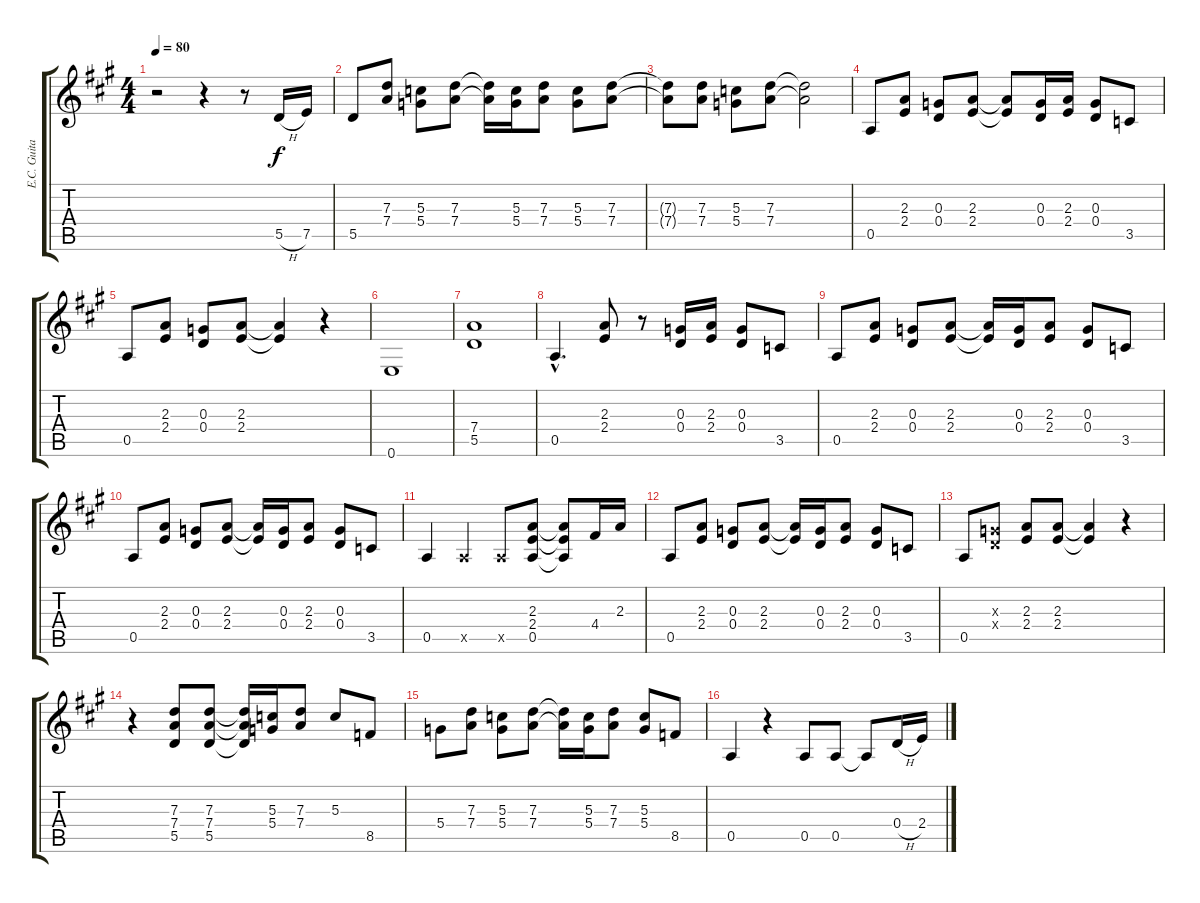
\track ("E.C. Guitar" "E.C. Guita") {instrument electricguitarclean}
\staff {score tabs}
\tuning (E4 B3 G3 D3 A2 E2) {hide}
\ts (4 4)
\tempo 80
\clef g2
\ks a
r.2{dy f} r.4 r.8 5.5{h}.16 7.5.16 |
5.5.8 (7.3 7.4).8 (5.3 5.4).8 (7.3 7.4).8 (7.3{t} 7.4{t}).16 (5.3 5.4).16 (7.3 7.4).8 (5.3 5.4).8 (7.3 7.4).8 |
(7.3{t} 7.4{t}).8 (7.3 7.4).8 (5.3 5.4).8 (7.3 7.4).8 (7.3{t} 7.4{t}).2 |
0.5.8 (2.3 2.4).8 (0.3 0.4).8 (2.3 2.4).8 (2.3{t} 2.4{t}).8 (0.3 0.4).16 (2.3 2.4).16 (0.3 0.4).8 3.5.8 |
0.5.8 (2.3 2.4).8 (0.3 0.4).8 (2.3 2.4).8 (2.3{t} 2.4{t}).4 r.4 |
0.6.1 |
(7.4 5.5).1 |
0.5{hac}.4{d} (2.3 2.4).8 r.8 (0.3 0.4).16 (2.3 2.4).16 (0.3 0.4).8 3.5.8 |
0.5.8 (2.3 2.4).8 (0.3 0.4).8 (2.3 2.4).8 (2.3{t} 2.4{t}).16 (0.3 0.4).16 (2.3 2.4).8 (0.3 0.4).8 3.5.8 |
0.5.8 (2.3 2.4).8 (0.3 0.4).8 (2.3 2.4).8 (2.3{t} 2.4{t}).16 (0.3 0.4).16 (2.3 2.4).8 (0.3 0.4).8 3.5.8 |
0.5.4 0.5{x}.4 0.5{x}.8 (2.3 2.4 0.5).8 (2.3{t} 2.4{t} 0.5{t}).8 4.4.16 2.3.16 |
0.5.8 (2.3 2.4).8 (0.3 0.4).8 (2.3 2.4).8 (2.3{t} 2.4{t}).16 (0.3 0.4).16 (2.3 2.4).8 (0.3 0.4).8 3.5.8 |
0.5.8 (0.3{x} 0.4{x}).8 (2.3 2.4).8 (2.3 2.4).8 (2.3{t} 2.4{t}).4 r.4 |
r.4 (7.3 7.4 5.5).8 (7.3 7.4 5.5).8 (7.3{t} 7.4{t} 5.5{t}).16 (5.3 5.4).16 (7.3 7.4).8 5.3.8 8.5.8 |
5.4.8 (7.3 7.4).8 (5.3 5.4).8 (7.3 7.4).8 (7.3{t} 7.4{t}).16 (5.3 5.4).16 (7.3 7.4).8 (5.3 5.4).8 8.5.8 |
0.5.4 r.4 0.5.8 0.5.8 0.5{t}.8 0.4{h}.16 2.4.16
